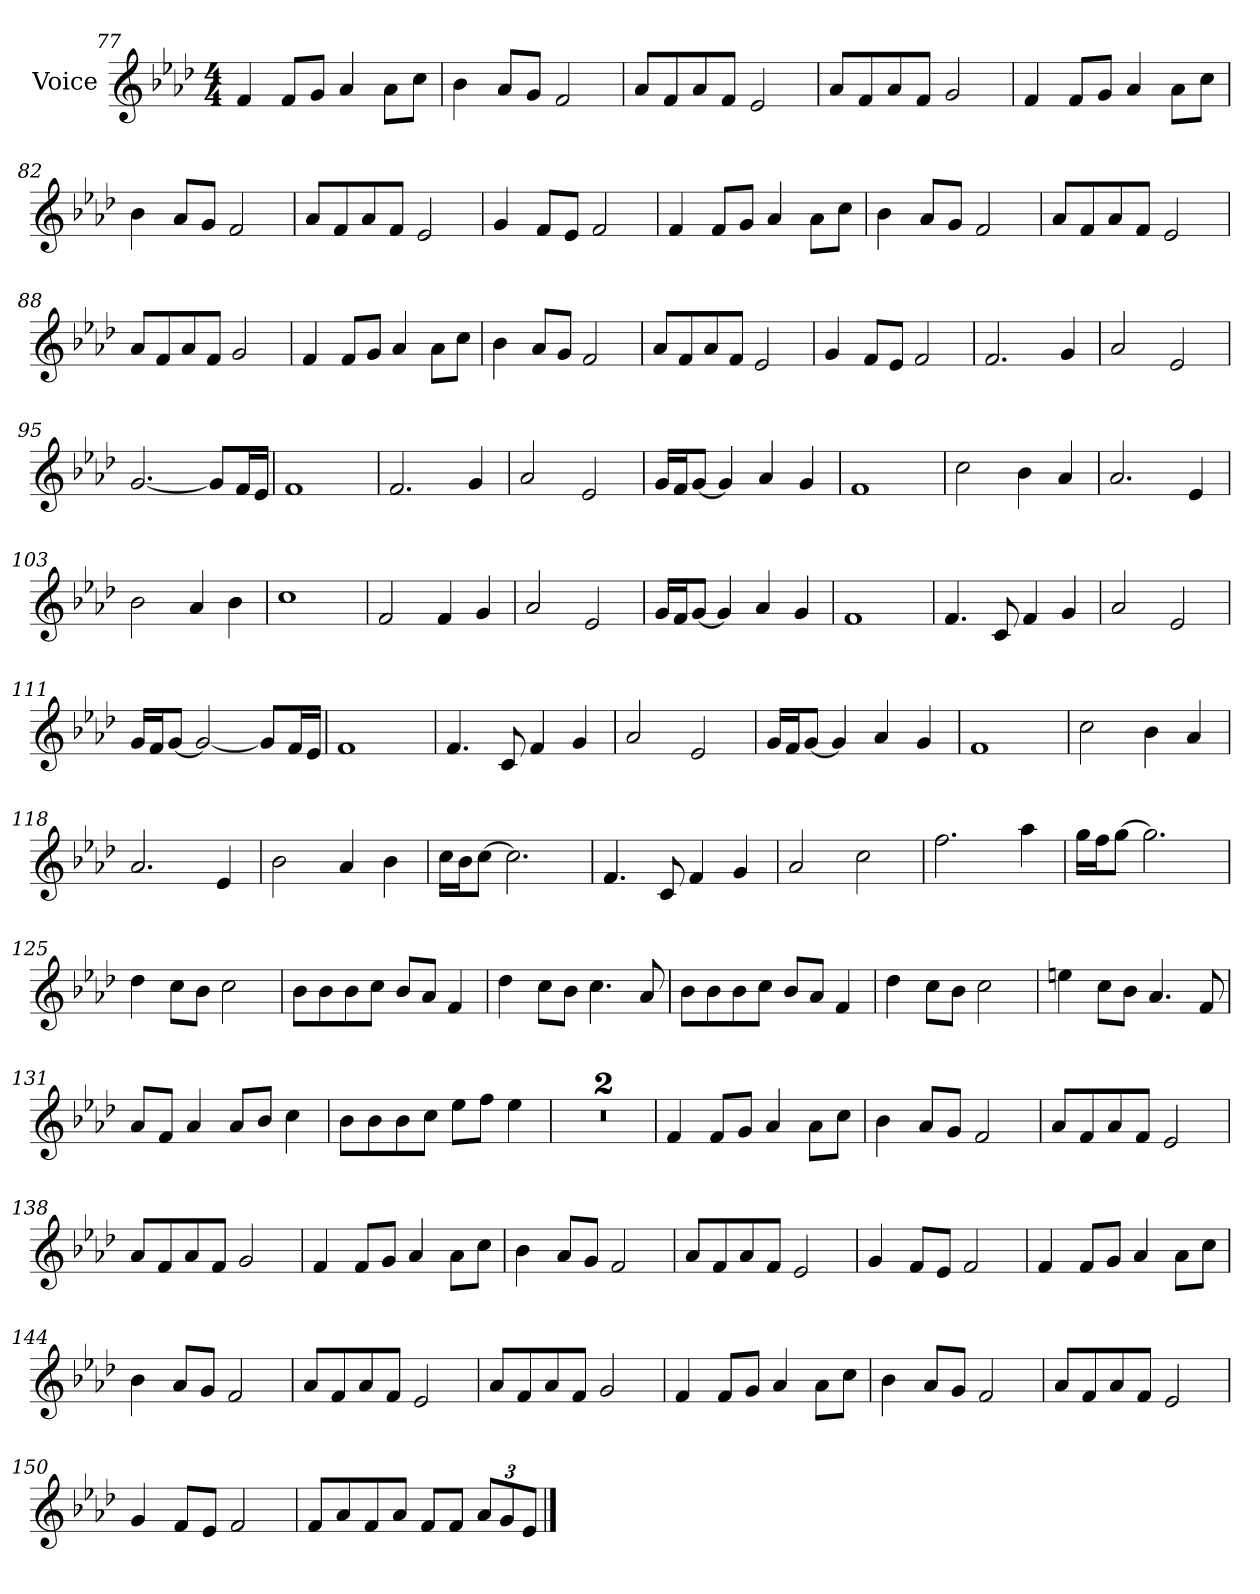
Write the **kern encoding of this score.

**kern
*part1
*staff1
*I"Voice
*I'Vc.
*clefG2
*k[b-e-a-d-]
*M4/4
=77
4f
8fL
8gJ
4a-
8a-L
8ccJ
=78
4b-
8a-L
8gJ
2f
=79
8a-L
8f
8a-
8fJ
2e-
=80
8a-L
8f
8a-
8fJ
2g
=81
4f
8fL
8gJ
4a-
8a-L
8ccJ
=82
4b-
8a-L
8gJ
2f
=83
8a-L
8f
8a-
8fJ
2e-
=84
4g
8fL
8e-J
2f
=85
4f
8fL
8gJ
4a-
8a-L
8ccJ
=86
4b-
8a-L
8gJ
2f
=87
8a-L
8f
8a-
8fJ
2e-
=88
8a-L
8f
8a-
8fJ
2g
=89
4f
8fL
8gJ
4a-
8a-L
8ccJ
=90
4b-
8a-L
8gJ
2f
=91
8a-L
8f
8a-
8fJ
2e-
=92
4g
8fL
8e-J
2f
=93
2.f!
4g!
=94
2a-!
2e-!
=95
[2.g!
8g!L]
16f!L
16e-!JJ
=96
1f!
=97
2.f!
4g!
=98
2a-!
2e-!
=99
16g!LL
16f!J
[8g!J
4g!]
4a-!
4g!
=100
1f!
=101
2cc!
4b-!
4a-!
=102
2.a-!
4e-!
=103
2b-!
4a-!
4b-!
=104
1cc!
=105
2f!
4f!
4g!
=106
2a-!
2e-!
=107
16g!LL
16f!J
[8g!J
4g!]
4a-!
4g!
=108
1f!
=109
4.f!
8c!
4f!
4g!
=110
2a-!
2e-!
=111
16g!LL
16f!J
[8g!J
2g!_
8g!L]
16f!L
16e-!JJ
=112
1f!
=113
4.f!
8c!
4f!
4g!
=114
2a-!
2e-!
=115
16g!LL
16f!J
[8g!J
4g!]
4a-!
4g!
=116
1f!
=117
2cc!
4b-!
4a-!
=118
2.a-!
4e-!
=119
2b-!
4a-!
4b-!
=120
16cc!LL
16b-!J
[8cc!J
2.cc!]
=121
4.f!
8c!
4f!
4g!
=122
2a-!
2cc!
=123
2.ff!
4aa-!
=124
16gg!LL
16ff!J
[8gg!J
2.gg!]
=125
4dd-
8ccL
8b-J
2cc
=126
8b-L
8b-
8b-
8ccJ
8b-L
8a-J
4f
=127
4dd-
8ccL
8b-J
4.cc
8a-
=128
8b-L
8b-
8b-
8ccJ
8b-L
8a-J
4f
=129
4dd-
8ccL
8b-J
2cc
=130
4een
8ccL
8b-J
4.a-
8f
=131
8a-L
8fJ
4a-
8a-L
8b-J
4cc
=132
8b-L
8b-
8b-
8ccJ
8ee-L
8ffJ
4ee-
=133
1r
=134
1r
=135
4f
8fL
8gJ
4a-
8a-L
8ccJ
=136
4b-
8a-L
8gJ
2f
=137
8a-L
8f
8a-
8fJ
2e-
=138
8a-L
8f
8a-
8fJ
2g
=139
4f
8fL
8gJ
4a-
8a-L
8ccJ
=140
4b-
8a-L
8gJ
2f
=141
8a-L
8f
8a-
8fJ
2e-
=142
4g
8fL
8e-J
2f
=143
4f
8fL
8gJ
4a-
8a-L
8ccJ
=144
4b-
8a-L
8gJ
2f
=145
8a-L
8f
8a-
8fJ
2e-
=146
8a-L
8f
8a-
8fJ
2g
=147
4f
8fL
8gJ
4a-
8a-L
8ccJ
=148
4b-
8a-L
8gJ
2f
=149
8a-L
8f
8a-
8fJ
2e-
=150
4g
8fL
8e-J
2f
=151
8f!L
8a-!
8f!
8a-!J
8f!L
8f!J
*Xbrackettup
12a-!L
12g!
12e-!J
==
*-
